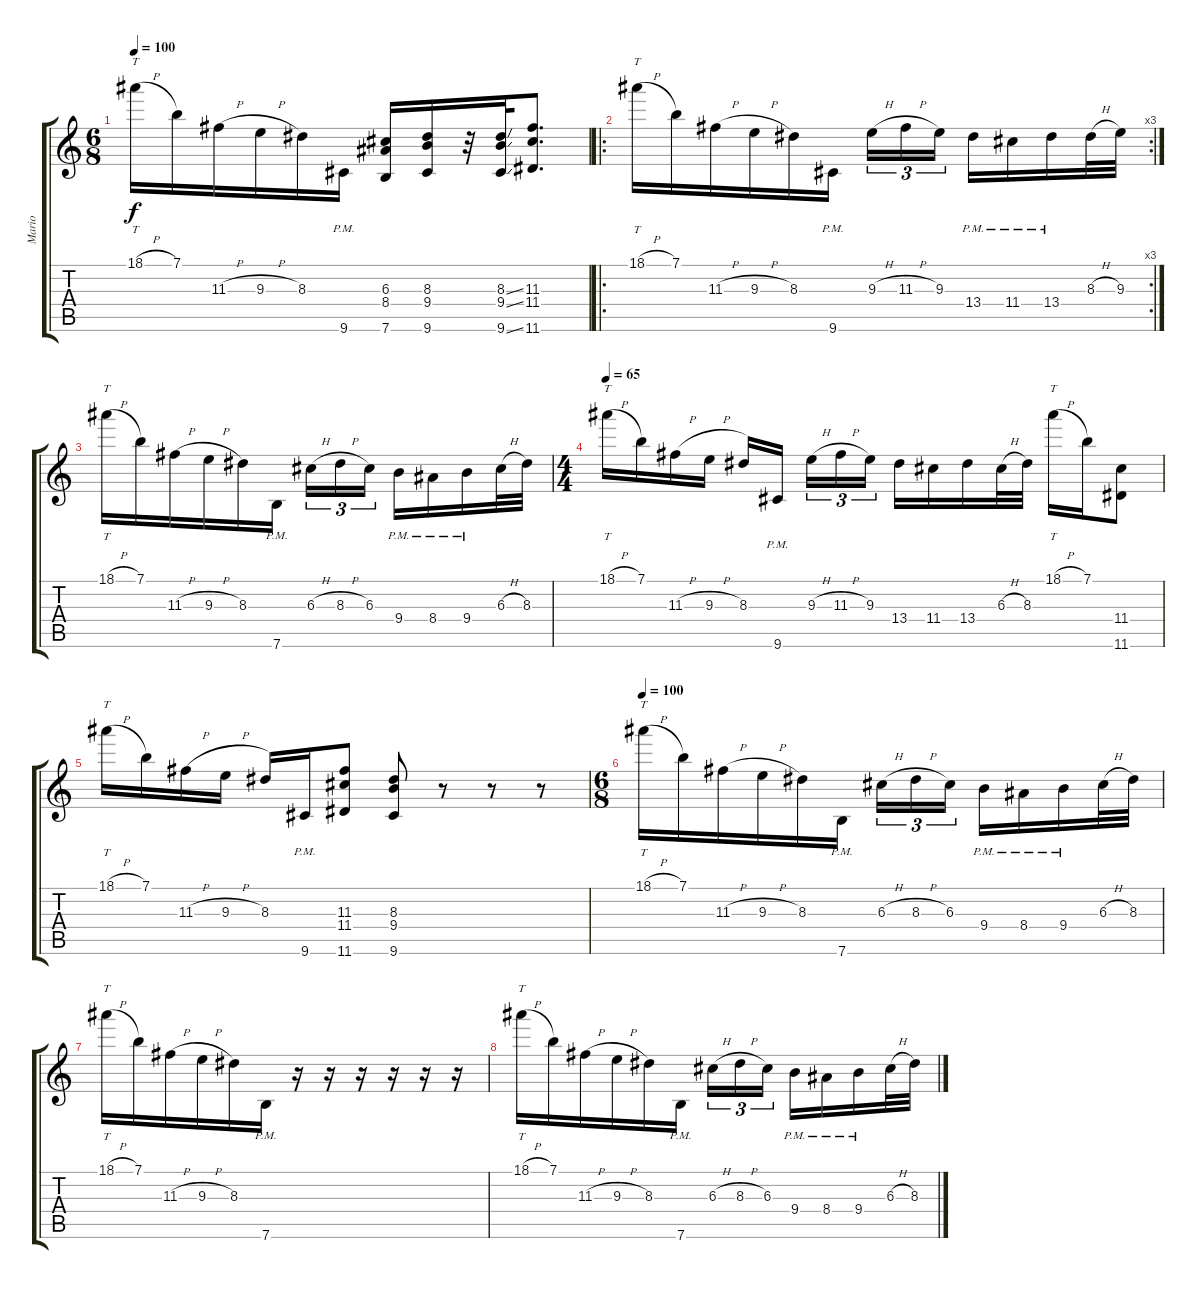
\track ("Mario" "Mario") {instrument distortionguitar}
\staff {score tabs}
\tuning (E4 B3 G3 D3 A2 E2) {hide}
\ts (6 8)
\tempo 100
\clef g2
\ks c
18.1{h}.16{tt dy f} 7.1.16 11.3{h}.16 9.3{h}.16 8.3.16 9.6{pm}.16 (6.3 8.4 7.6).16 (8.3 9.4 9.6).16 r.32 (8.3{ss} 9.4{ss} 9.6{ss}).32 (11.3 11.4 11.6).8{d} |
\ro
\rc 3
18.1{h}.16{tt} 7.1.16 11.3{h}.16 9.3{h}.16 8.3.16 9.6{pm}.16 9.3{h}.16{tu (3 2)} 11.3{h}.16{tu (3 2)} 9.3.16{tu (3 2)} 13.4{pm}.16 11.4{pm}.16 13.4{pm}.16 8.3{h}.32 9.3.32 |
18.1{h}.16{tt} 7.1.16 11.3{h}.16 9.3{h}.16 8.3.16 7.6{pm}.16 6.3{h}.16{tu (3 2)} 8.3{h}.16{tu (3 2)} 6.3.16{tu (3 2)} 9.4{pm}.16 8.4{pm}.16 9.4{pm}.16 6.3{h}.32 8.3.32 |
\ts (4 4)
\tempo 65
18.1{h}.16{tt} 7.1.16 11.3{h}.16 9.3{h}.16 8.3.16 9.6{pm}.16 9.3{h}.16{tu (3 2)} 11.3{h}.16{tu (3 2)} 9.3.16{tu (3 2)} 13.4.16 11.4.16 13.4.16 6.3{h}.32 8.3.32 18.1{h}.16{tt} 7.1.16 (11.4 11.6).8 |
18.1{h}.16{tt} 7.1.16 11.3{h}.16 9.3{h}.16 8.3.16 9.6{pm}.16 (11.3 11.4 11.6).8 (8.3 9.4 9.6).8 r.8 r.8 r.8 |
\ts (6 8)
\tempo 100
18.1{h}.16{tt} 7.1.16 11.3{h}.16 9.3{h}.16 8.3.16 7.6{pm}.16 6.3{h}.16{tu (3 2)} 8.3{h}.16{tu (3 2)} 6.3.16{tu (3 2)} 9.4{pm}.16 8.4{pm}.16 9.4{pm}.16 6.3{h}.32 8.3.32 |
18.1{h}.16{tt} 7.1.16 11.3{h}.16 9.3{h}.16 8.3.16 7.6{pm}.16 r.16 r.16 r.16 r.16 r.16 r.16 |
18.1{h}.16{tt} 7.1.16 11.3{h}.16 9.3{h}.16 8.3.16 7.6{pm}.16 6.3{h}.16{tu (3 2)} 8.3{h}.16{tu (3 2)} 6.3.16{tu (3 2)} 9.4{pm}.16 8.4{pm}.16 9.4{pm}.16 6.3{h}.32 8.3.32
